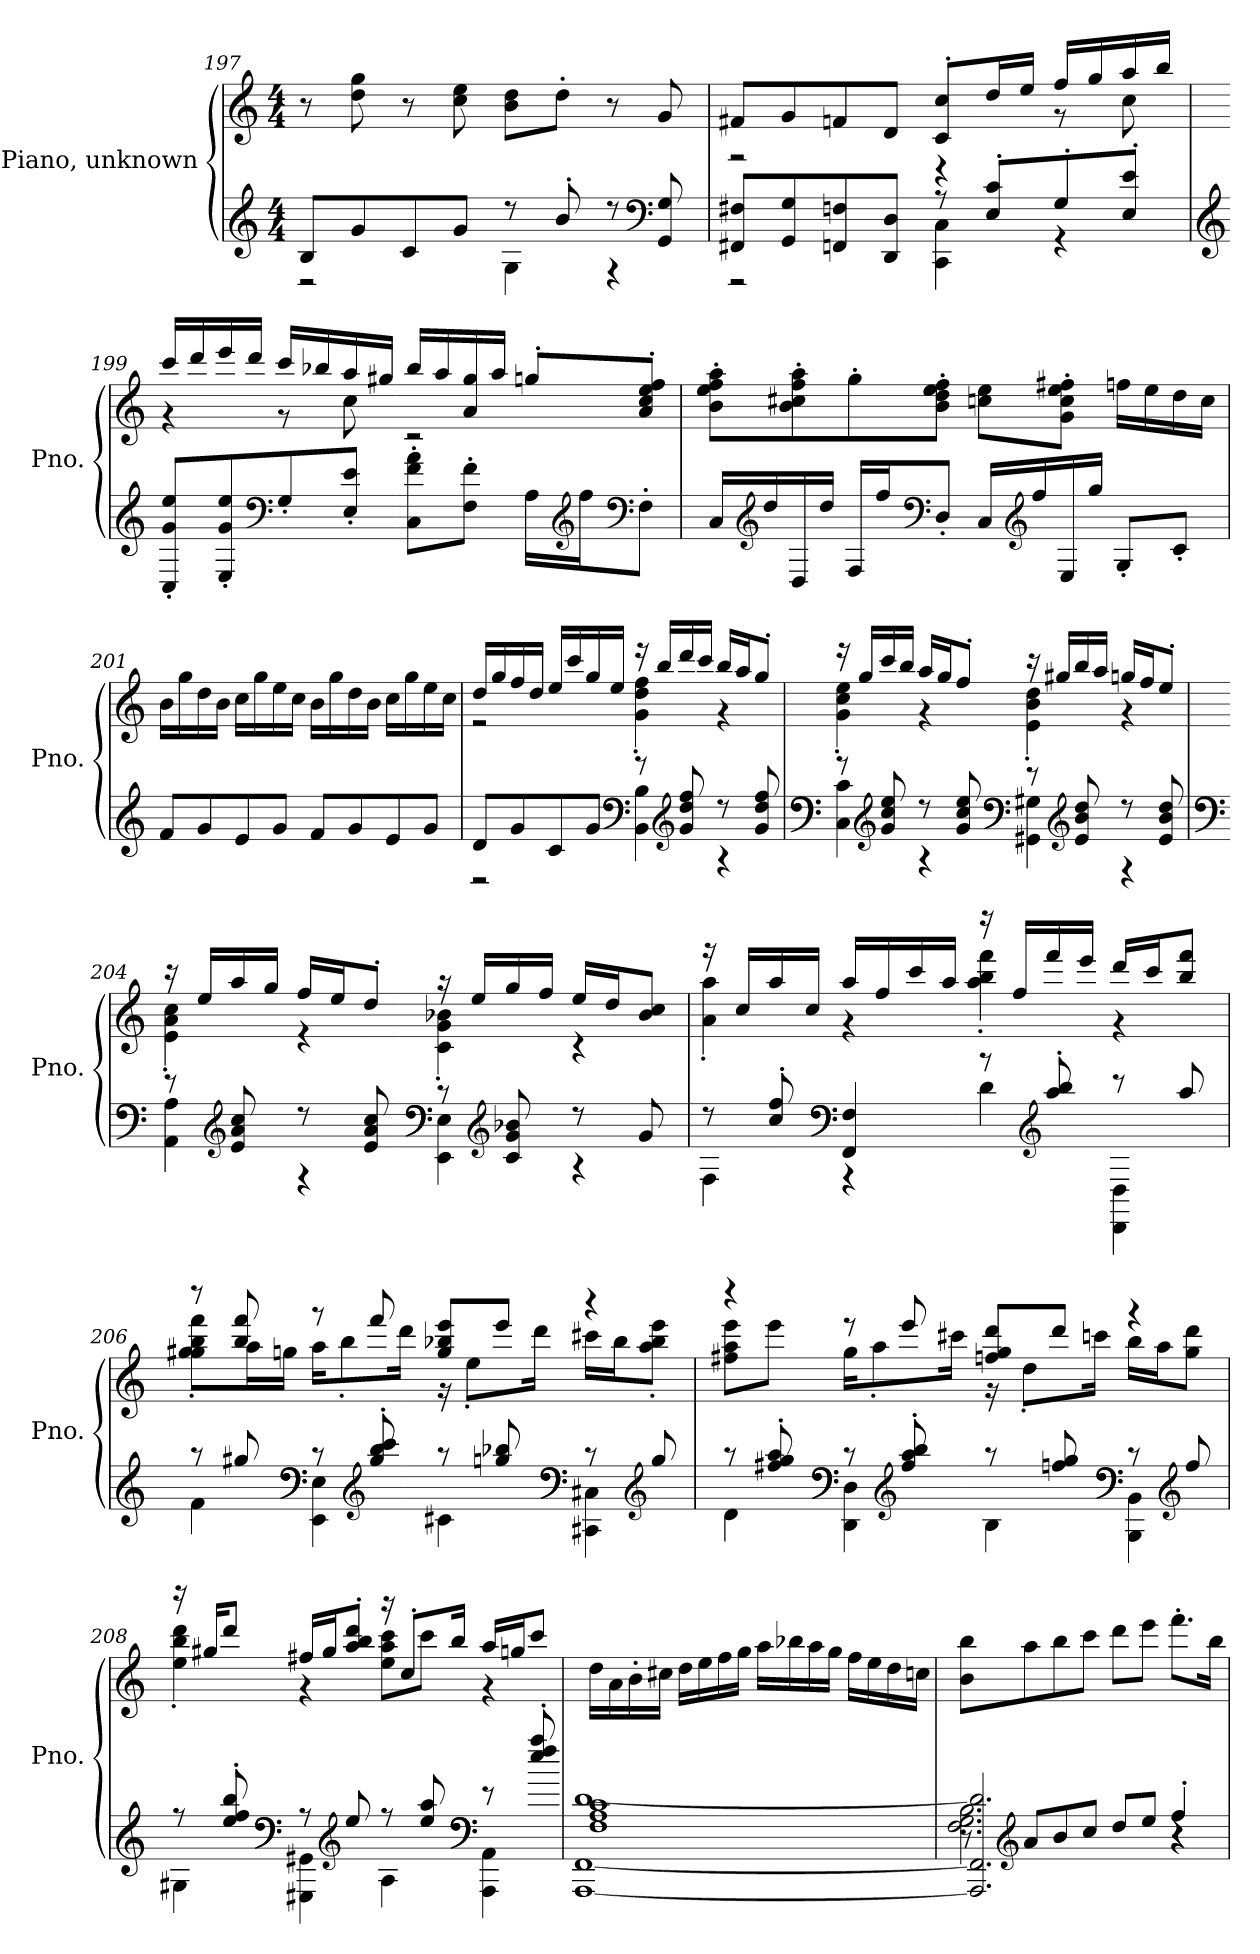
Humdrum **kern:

**kern	**kern
*part1	*part1
*staff2	*staff1
*I"Piano, unknown	*
*I'Pno.	*
*clefG2	*clefG2
*k[]	*k[]
*M4/4	*M4/4
=197	=197
*^	*
8B/L	2r	8r
8g/	.	8dd\ 8gg\
8c/	.	8r
8g/J	.	8cc\ 8ee\
8r	4G\	8b\ 8dd\L
8b'/	.	8dd'\J
8r	4r	8r
*clefF4	*	*
8GG/ 8G/	.	8g/
=198	=198	=198
*	*	*^
8FF#X/ 8F#X/L	2r	8f#X/L	2r
8GG/ 8G/	.	8g/	.
8FFn/ 8Fn/	.	8fn/	.
8DD/ 8D/J	.	8d/J	.
8r	4CC\ 4C\	8c/' 8cc/'L	4r
8E/' 8c/'L	.	16dd/L	.
.	.	16ee/JJ	.
8G'/	4r	16ff/LL	8r
.	.	16gg/	.
8E/' 8e/'J	.	16aa/	8cc\
.	.	16bb/JJ	.
*v	*v	*	*
!!LO:PB:g=z	!!
=199	=199	=199
*clefG2	*	*
8C/' 8g/' 8ee/'L	16ccc/LL	4r
.	16ddd/	.
8E/' 8g/' 8ee/'	16eee/	.
.	16ddd/JJ	.
*clefF4	*	*
8G'/	16ccc/LL	8r
.	16bb-X/	.
8E/' 8e/'J	16aa/	8cc\
.	16gg#X/JJ	.
8C\' 8f\' 8a\'L	16bb-/LL	2r
.	16aa/	.
8F\' 8f\'J	16a/ 16gg#/	.
.	16aa/JJ	.
16A\LL	8ggn'/L	.
*clefG2	*	*
16ff\J	.	.
*clefF4	*	*
8F'\J	8a/' 8cc/' 8ee/' 8ff/'J	.
*	*v	*v
=200	=200
16C/LL	8b\' 8ee\' 8ff\' 8aa\'L
*clefG2	*
16dd/	.
16D/	8b\' 8cc#X\' 8ff\' 8aa\'
16dd/JJ	.
16F/LL	8gg'\
16ff/J	.
*clefF4	*
8D'/J	8b\' 8dd\' 8ee\' 8ff\'J
16C/LL	8ccn\ 8ee\L
*clefG2	*
16ff/	.
16E/	8g\' 8cc\' 8ee\' 8ff#X\'J
16gg/JJ	.
8G'/L	16ffn\LL
.	16ee\
8c'/J	16dd\
.	16cc\JJ
!!LO:LB:g=z
=201	=201
8f/L	16b\LL
.	16gg\
8g/	16dd\
.	16b\JJ
8e/	16cc\LL
.	16gg\
8g/J	16ee\
.	16cc\JJ
8f/L	16b\LL
.	16gg\
8g/	16dd\
.	16b\JJ
8e/	16cc\LL
.	16gg\
8g/J	16ee\
.	16cc\JJ
=202	=202
*^	*^
8d/L	2r	16dd/LL	2r
.	.	16gg/	.
8g/	.	16ff/	.
.	.	16dd/JJ	.
8c/	.	16ee/LL	.
.	.	16ccc/	.
8g/J	.	16gg/	.
.	.	16ee/JJ	.
*clefF4	*	*	*
8r	4BB\ 4B\	16r	4g\' 4dd\' 4ff\'
.	.	16bb/LL	.
*clefG2	*	*	*
8g/ 8dd/ 8ff/	.	16ddd/	.
.	.	16ccc/JJ	.
8r	4r	16bb/LL	4r
.	.	16aa/J	.
8g/ 8dd/ 8ff/	.	8gg'/J	.
!!LO:LB:g=z	!!
=203	=203	=203	=203
*clefF4	*	*	*
8r	4C\ 4c\	16r	4g\' 4cc\' 4ee\'
.	.	16gg/LL	.
*clefG2	*	*	*
8g/ 8cc/ 8ee/	.	16ccc/	.
.	.	16bb/JJ	.
8r	4r	16aa/LL	4r
.	.	16gg/J	.
8g/ 8cc/ 8ee/	.	8ff'/J	.
*clefF4	*	*	*
8r	4GG#X\ 4G#X\	16r	4e\' 4b\' 4dd\'
.	.	16gg#X/LL	.
*clefG2	*	*	*
8e/ 8b/ 8dd/	.	16bb/	.
.	.	16aa/JJ	.
8r	4r	16ggn/LL	4r
.	.	16ff/J	.
8e/ 8b/ 8dd/	.	8ee'/J	.
=204	=204	=204	=204
*clefF4	*	*	*
8r	4AA\ 4A\	16r	4e\' 4a\' 4cc\'
.	.	16ee/LL	.
*clefG2	*	*	*
8e/ 8a/ 8cc/	.	16aa/	.
.	.	16gg/JJ	.
8r	4r	16ff/LL	4r
.	.	16ee/J	.
8e/ 8a/ 8cc/	.	8dd'/J	.
*clefF4	*	*	*
8r	4EE\ 4E\	16r	4c\' 4g\' 4b-X\'
.	.	16ee/LL	.
*clefG2	*	*	*
8c/ 8g/ 8b-X/	.	16gg/	.
.	.	16ff/JJ	.
8r	4r	16ee/LL	4r
.	.	16dd/J	.
8g/	.	8b-/ 8cc/J	.
!!LO:LB:g=z	!!
=205	=205	=205	=205
8r	4F\	16r	4a\' 4aa\'
.	.	16cc/LL	.
8cc/' 8ff/'	.	16aa/	.
.	.	16cc/JJ	.
*clefF4	*	*	*
4FF/ 4F/	4r	16aa/LL	4r
.	.	16ff/	.
.	.	16ccc/	.
.	.	16aa/JJ	.
8r	4d\	16r	4aa\' 4bb\' 4fff\'
.	.	16ff/LL	.
*clefG2	*	*	*
8aa/' 8bb/'	.	16fff/	.
.	.	16eee/JJ	.
8r	4DD\ 4D\	16ddd/LL	4r
.	.	16ccc/J	.
8aa/	.	8bb/ 8fff/J	.
!!LO:LB:g=z	!!
=206	=206	=206	=206
8r	4f\	8r	8gg\' 8gg#X\' 8bb\' 8fff\'L
8gg#X/	.	8bb/ 8fff/	16aa\L
.	.	.	16ggn\JJ
*clefF4	*	*	*
8r	4EE\ 4E\	8r	16aa\KL
.	.	.	8bb'\
*clefG2	*	*	*
8gg#/' 8bb/' 8ccc/'	.	8fff/	.
.	.	.	16ddd\Jk
8r	4c#X\	8gg/ 8bb-X/ 8eee/L	16r
.	.	.	8ee'\L
8ggn/ 8bb-X/	.	8eee/J	.
.	.	.	16ddd\Jk
*clefF4	*	*	*
8r	4CC#X\ 4C#X\	4r	16ccc#X\LL
.	.	.	16bb-\J
*clefG2	*	*	*
8gg/	.	.	8aa\' 8bb-\' 8eee\'J
!!LO:LB:g=z	!!
=207	=207	=207	=207
8r	4d\	4r	8ff#X\ 8aa\ 8eee\L
8ff#X/' 8gg/' 8aa/'	.	.	8eee\J
*clefF4	*	*	*
8r	4DD\ 4D\	8r	16gg\KL
.	.	.	8aa'\
*clefG2	*	*	*
8ff#/' 8aa/' 8bb/'	.	8eee/	.
.	.	.	16ccc#X\Jk
8r	4B\	8ffn/ 8gg/ 8ddd/L	16r
.	.	.	8dd'\L
8ffn/ 8gg/	.	8ddd/J	.
.	.	.	16cccn\Jk
*clefF4	*	*	*
8r	4BBB\ 4BB\	4r	16bb\LL
.	.	.	16aa\J
*clefG2	*	*	*
8ff/	.	.	8gg\ 8ddd\J
!!LO:PB:g=z	!!
=208	=208	=208	=208
8r	4G#X\	16r	4ee\' 4bb\' 4ddd\'
.	.	16gg#X/KL	.
8ee/' 8ff/' 8bb/'	.	8ddd/J	.
*clefF4	*	*	*
8r	4GGG#X\ 4GG#X\	16ff#X/LL	4r
.	.	16gg#/J	.
*clefG2	*	*	*
8ee/	.	8aa/' 8bb/' 8ddd/'J	.
8r	4A\	16r	8ee\ 8aa\ 8ccc\L
.	.	8cc'/L	.
8ee/ 8aa/	.	.	8ccc\J
.	.	16bb/Jk	.
*clefF4	*	*	*
8r	4AAA\ 4AA\	16aa/LL	4r
.	.	16ggn/J	.
8ee/' 8ff/' 8aa/'	.	8ccc/J	.
*	*	*v	*v
=209	=209	=209
1F 1A 1c	[1AAA [1FF [1d	16dd\LL
.	.	16a\
.	.	16b'\
.	.	16cc#X\JJ
.	.	16dd\LL
.	.	16ee\
.	.	16ff\
.	.	16gg\JJ
.	.	16aa\LL
.	.	16bb-X\
.	.	16aa\
.	.	16gg\JJ
.	.	16ff\LL
.	.	16ee\
.	.	16dd\
.	.	16ccn\JJ
!!LO:LB:g=z
=210	=210	=210
*	*^	*
8r	2.F\ 2.G\ 2.B\	2.AAA/] 2.FF/] 2.d/]	8b\ 8bb\L
*clefG2	*	*	*
8a/L	.	.	8aa\
8b/	.	.	8bb\
8cc/J	.	.	8ccc\J
8dd/L	.	.	8ddd\L
8ee/J	.	.	8eee\J
4ff'/	4r	4r	8.fff'\L
.	.	.	16bb\Jk
*v	*v	*v	*
=	=
*-	*-
